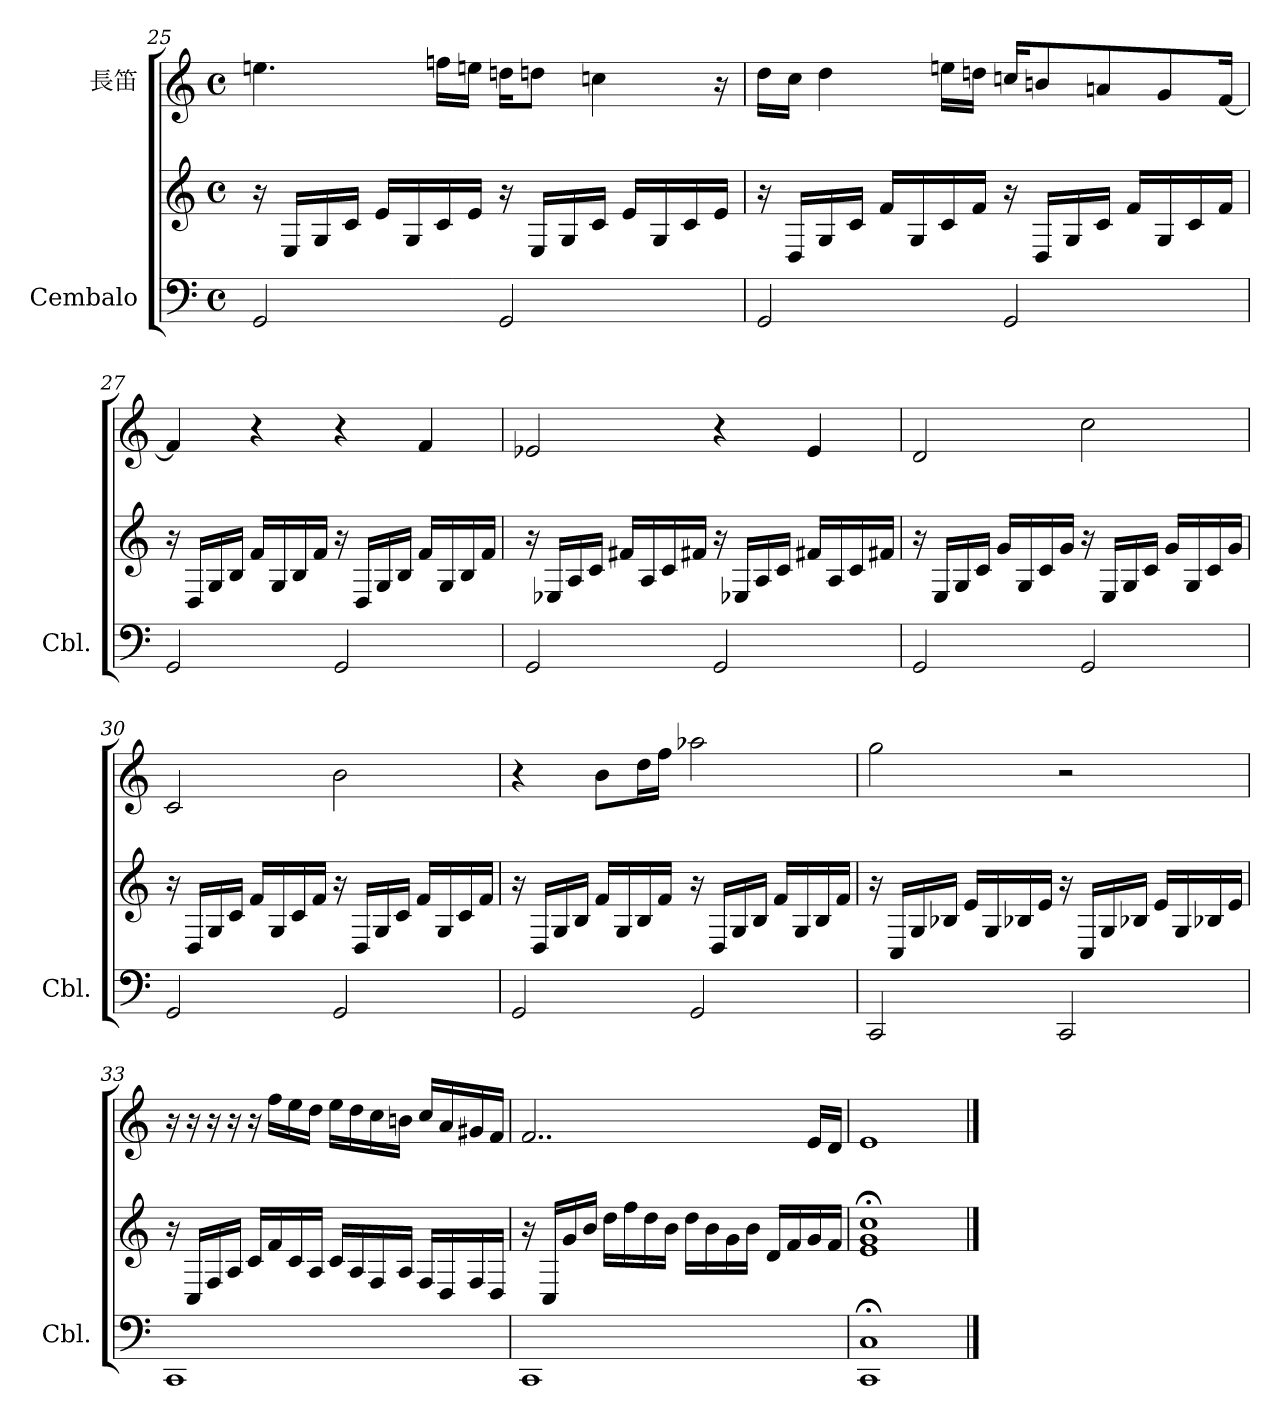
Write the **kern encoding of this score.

**kern	**kern	**kern
*part2	*part2	*part1
*staff3	*staff2	*staff1
*I"Cembalo	*	*I"長笛
*I'Cbl.	*	*
!!LO:PB:g=z
*clefF4	*clefG2	*clefG2
*k[]	*k[]	*k[]
*M4/4	*M4/4	*M4/4
*met(c)	*met(c)	*met(c)
=25	=25	=25
2GG/	16r	4.een\
.	16E/LL	.
.	16G/	.
.	16c/JJ	.
.	16e/LL	.
.	16G/	.
.	16c/	16ffn\LL
.	16e/JJ	16een\JJ
2GG/	16r	16ddn\KL
.	16E/LL	8ddn\J
.	16G/	.
.	16c/JJ	4ccn\
.	16e/LL	.
.	16G/	.
.	16c/	.
.	16e/JJ	16r
=26	=26	=26
2GG/	16r	16dd\LL
.	16D/LL	16cc\JJ
.	16G/	4dd\
.	16c/JJ	.
.	16f/LL	.
.	16G/	.
.	16c/	16een\LL
.	16f/JJ	16ddn\JJ
2GG/	16r	16ccn/KL
.	16D/LL	8bn/
.	16G/	.
.	16c/JJ	8an/
.	16f/LL	.
.	16G/	8g/
.	16c/	.
.	16f/JJ	[16f/Jk
!!LO:LB:g=z
=27	=27	=27
2GG/	16r	4f/]
.	16D/LL	.
.	16G/	.
.	16B/JJ	.
.	16f/LL	4r
.	16G/	.
.	16B/	.
.	16f/JJ	.
2GG/	16r	4r
.	16D/LL	.
.	16G/	.
.	16B/JJ	.
.	16f/LL	4f/
.	16G/	.
.	16B/	.
.	16f/JJ	.
=28	=28	=28
2GG/	16r	2e-X/
.	16E-X/LL	.
.	16A/	.
.	16c/JJ	.
.	16f#X/LL	.
.	16A/	.
.	16c/	.
.	16f#X/JJ	.
2GG/	16r	4r
.	16E-X/LL	.
.	16A/	.
.	16c/JJ	.
.	16f#X/LL	4e-/
.	16A/	.
.	16c/	.
.	16f#X/JJ	.
!!LO:LB:g=z
=29	=29	=29
2GG/	16r	2d/
.	16E/LL	.
.	16G/	.
.	16c/JJ	.
.	16g/LL	.
.	16G/	.
.	16c/	.
.	16g/JJ	.
2GG/	16r	2cc\
.	16E/LL	.
.	16G/	.
.	16c/JJ	.
.	16g/LL	.
.	16G/	.
.	16c/	.
.	16g/JJ	.
=30	=30	=30
2GG/	16r	2c/
.	16D/LL	.
.	16G/	.
.	16c/JJ	.
.	16f/LL	.
.	16G/	.
.	16c/	.
.	16f/JJ	.
2GG/	16r	2b\
.	16D/LL	.
.	16G/	.
.	16c/JJ	.
.	16f/LL	.
.	16G/	.
.	16c/	.
.	16f/JJ	.
!!LO:LB:g=z
=31	=31	=31
2GG/	16r	4r
.	16D/LL	.
.	16G/	.
.	16B/JJ	.
.	16f/LL	8b\L
.	16G/	.
.	16B/	16dd\L
.	16f/JJ	16ff\JJ
2GG/	16r	2aa-X\
.	16D/LL	.
.	16G/	.
.	16B/JJ	.
.	16f/LL	.
.	16G/	.
.	16B/	.
.	16f/JJ	.
=32	=32	=32
2CC/	16r	2gg\
.	16C/LL	.
.	16G/	.
.	16B-X/JJ	.
.	16e/LL	.
.	16G/	.
.	16B-X/	.
.	16e/JJ	.
2CC/	16r	2r
.	16C/LL	.
.	16G/	.
.	16B-X/JJ	.
.	16e/LL	.
.	16G/	.
.	16B-X/	.
.	16e/JJ	.
!!LO:PB:g=z
=33	=33	=33
1CC	16r	16r
.	16C/LL	16r
.	16F/	16r
.	16A/JJ	16r
.	16c/LL	16r
.	16f/	16ff\LL
.	16c/	16ee\
.	16A/JJ	16dd\JJ
.	16c/LL	16ee\LL
.	16A/	16dd\
.	16F/	16cc\
.	16A/JJ	16bn\JJ
.	16F/LL	16cc/LL
.	16D/	16a/
.	16F/	16g#X/
.	16D/JJ	16f/JJ
=34	=34	=34
1CC	16r	2..f/
.	16C/LL	.
.	16g/	.
.	16b/JJ	.
.	16dd\LL	.
.	16ff\	.
.	16dd\	.
.	16b\JJ	.
.	16dd\LL	.
.	16b\	.
.	16g\	.
.	16b\JJ	.
.	16d/LL	.
.	16f/	.
.	16g/	16e/LL
.	16f/JJ	16d/JJ
=35	=35	=35
1CC;< 1C;<	1e;< 1g;< 1cc;<	1e
==	==	==
*-	*-	*-
